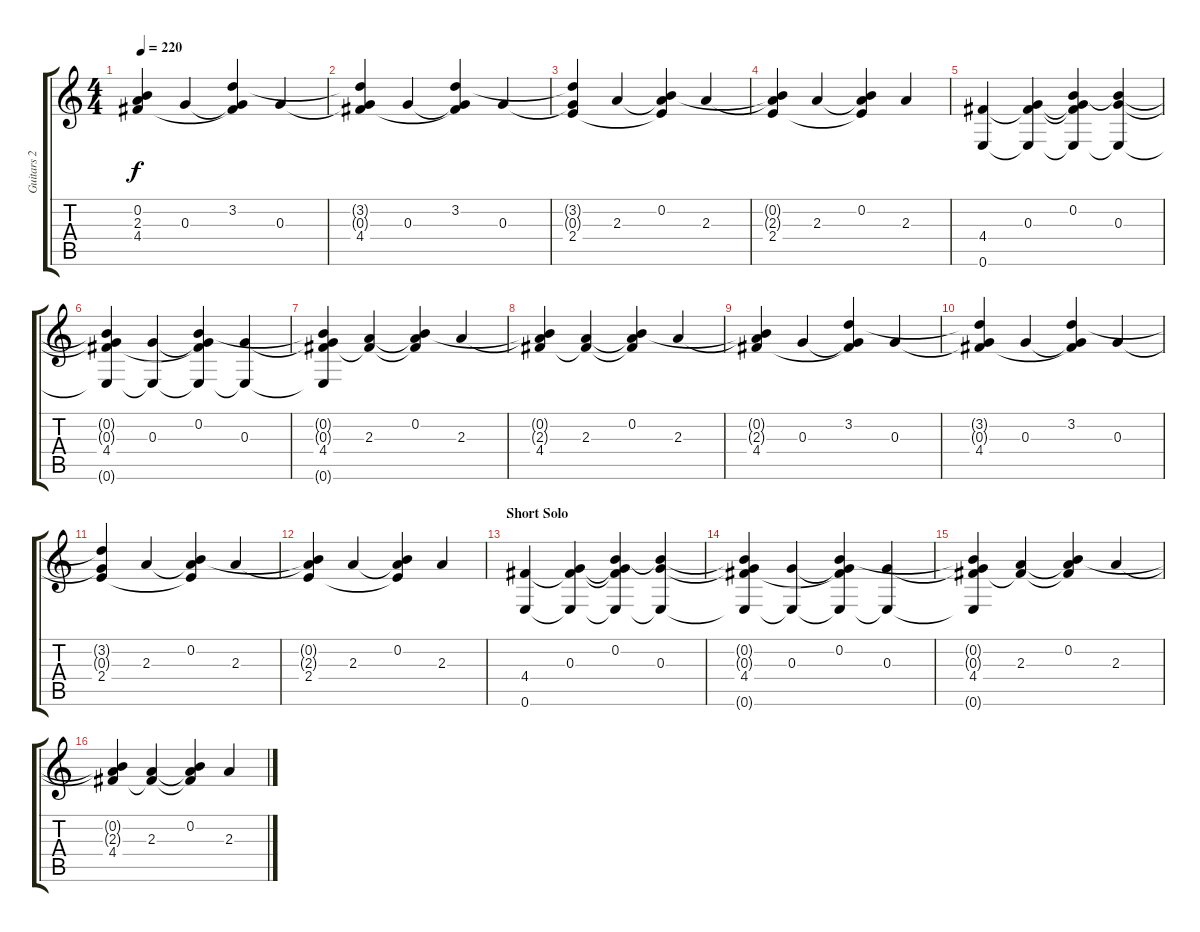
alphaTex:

\track ("Guitars 2" "Guitars 2") {instrument electricguitarmuted}
\staff {score tabs}
\tuning (E4 B3 G3 D3 A2 E2) {hide}
\ts (4 4)
\tempo 220
\clef g2
\ks c
(0.2{t} 2.3{t} 4.4).4{dy f} 0.3.4 (3.2 0.3{t} 4.4{t}).4 0.3.4 |
(3.2{t} 0.3{t} 4.4).4 0.3.4 (3.2 0.3{t} 4.4{t}).4 0.3.4 |
(3.2{t} 0.3{t} 2.4).4 2.3.4 (0.2 2.3{t} 2.4{t}).4 2.3.4 |
(0.2{t} 2.3{t} 2.4).4 2.3.4 (0.2 2.3{t} 2.4{t}).4 2.3.4 |
(4.4 0.6).4 (0.3 4.4{t} 0.6{t}).4 (0.2 0.3{t} 4.4{t} 0.6{t}).4 (0.2{t} 0.3 0.6{t}).4 |
(0.2{t} 0.3{t} 4.4 0.6{t}).4 (0.3 0.6{t}).4 (0.2 0.3{t} 4.4{t} 0.6{t}).4 (0.3 0.6{t}).4 |
(0.2{t} 0.3{t} 4.4 0.6{t}).4 (2.3 4.4{t}).4 (0.2 2.3{t} 4.4{t}).4 2.3.4 |
(0.2{t} 2.3{t} 4.4).4 (2.3 4.4{t}).4 (0.2 2.3{t} 4.4{t}).4 2.3.4 |
(0.2{t} 2.3{t} 4.4).4 0.3.4 (3.2 0.3{t} 4.4{t}).4 0.3.4 |
(3.2{t} 0.3{t} 4.4).4 0.3.4 (3.2 0.3{t} 4.4{t}).4 0.3.4 |
(3.2{t} 0.3{t} 2.4).4 2.3.4 (0.2 2.3{t} 2.4{t}).4 2.3.4 |
(0.2{t} 2.3{t} 2.4).4 2.3.4 (0.2 2.3{t} 2.4{t}).4 2.3.4 |
\section ("" "Short Solo")
(4.4 0.6).4 (0.3 4.4{t} 0.6{t}).4 (0.2 0.3{t} 4.4{t} 0.6{t}).4 (0.2{t} 0.3 0.6{t}).4 |
(0.2{t} 0.3{t} 4.4 0.6{t}).4 (0.3 0.6{t}).4 (0.2 0.3{t} 4.4{t} 0.6{t}).4 (0.3 0.6{t}).4 |
(0.2{t} 0.3{t} 4.4 0.6{t}).4 (2.3 4.4{t}).4 (0.2 2.3{t} 4.4{t}).4 2.3.4 |
(0.2{t} 2.3{t} 4.4).4 (2.3 4.4{t}).4 (0.2 2.3{t} 4.4{t}).4 2.3.4
